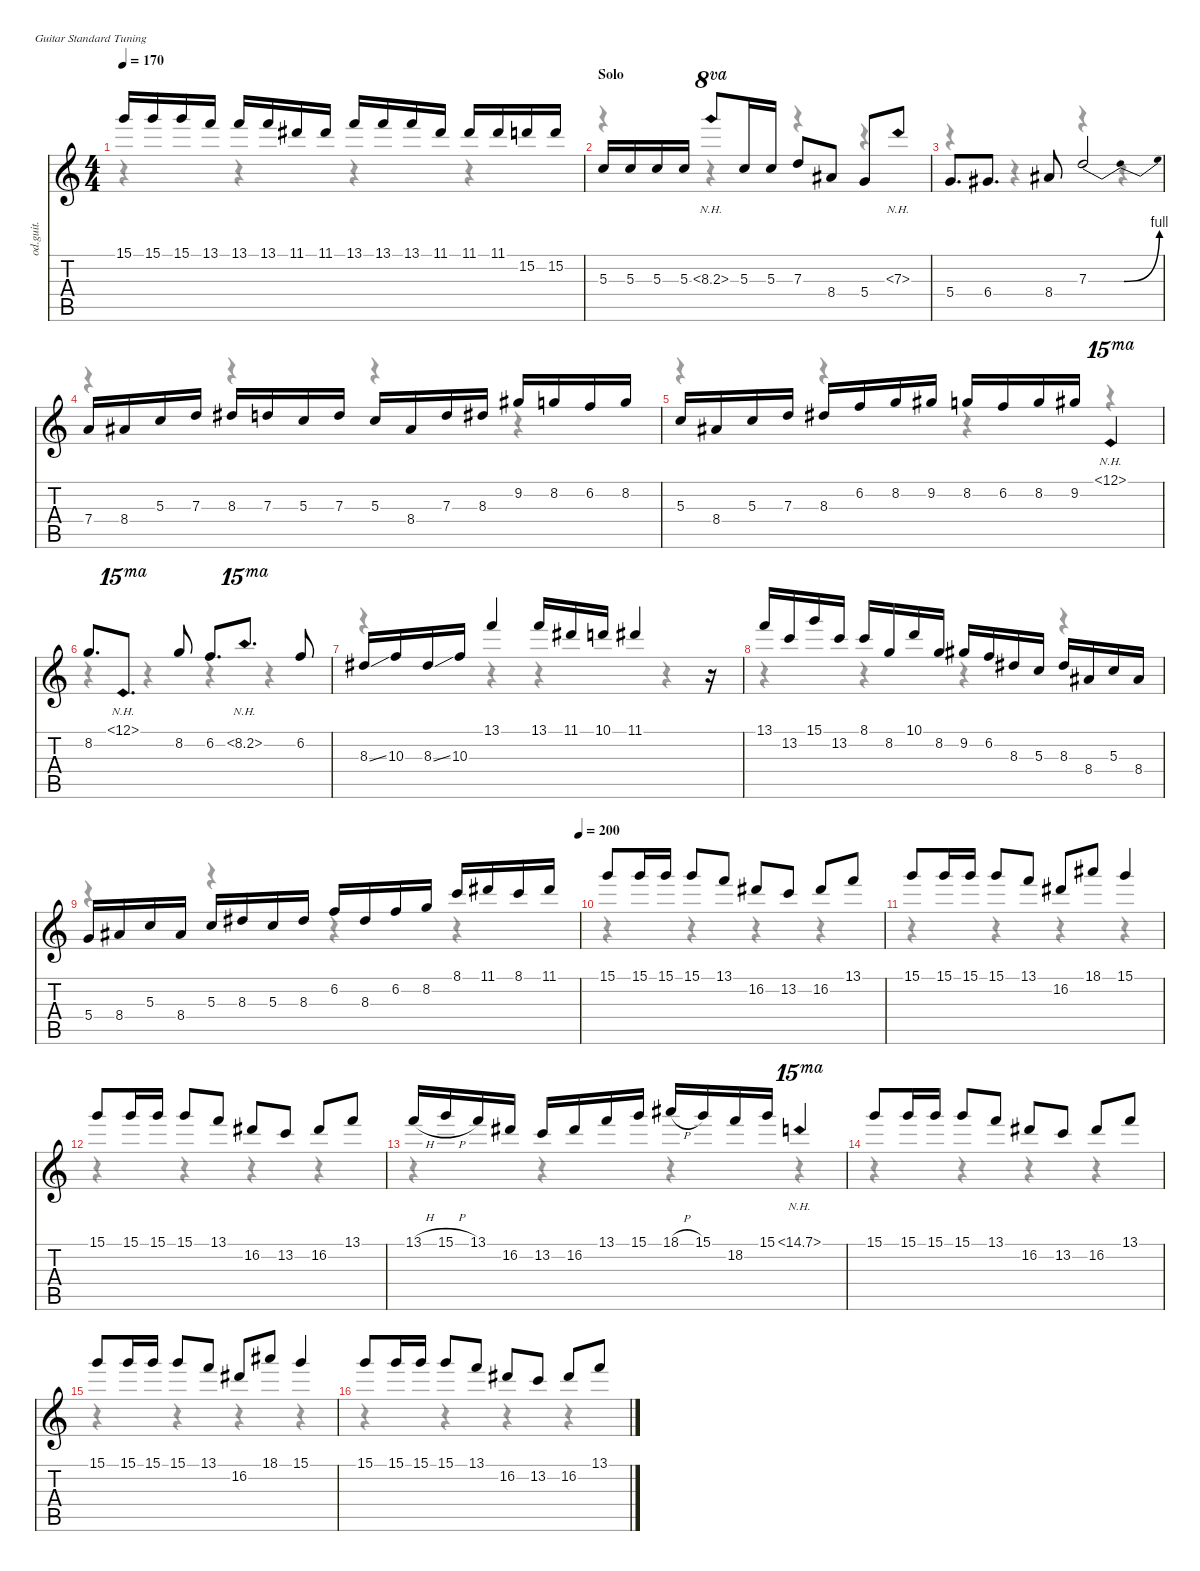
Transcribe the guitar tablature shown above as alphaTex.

\hideDynamics
\bracketExtendMode nobrackets
\otherSystemsTrackNameOrientation horizontal
\track ("Lead 1" "od.guit.") {instrument overdrivenguitar}
\staff {score tabs}
\tuning (E4 B3 G3 D3 A2 E2)
\voice
\ts (4 4)
\scale
1.09636
\tempo 170
\accidentals auto
\clef g2
\ottava regular
\simile none
\ks c
15.1.16{dy f beam Up} 15.1.16{beam Up} 15.1.16{beam Up} 13.1.16{beam Up} 13.1.16{beam Up} 13.1.16{beam Up} 11.1{acc #}.16{beam Up} 11.1{acc #}.16{beam Up} 13.1.16{beam Up} 13.1.16{beam Up} 13.1.16{beam Up} 11.1{acc #}.16{beam Up} 11.1{acc #}.16{beam Up} 11.1{acc #}.16{beam Up} 15.2.16{beam Up} 15.2.16{beam Up} |
\section ("" "Solo")
\scale
0.980728 5.3.16{beam Up} 5.3.16{beam Up} 5.3.16{beam Up} 5.3.16{beam Up} 8.3{nh acc #}.8{ot 8va beam Up} 5.3.16{beam Up} 5.3.16{beam Up} 7.3.8{beam Up} 8.4{acc #}.8{beam Up} 5.4.8{beam Up} 7.3{nh}.8{beam Up} |
\scale
0.980728 5.4.8{d beam Up} 6.4{acc #}.8{d beam Up} 8.4{acc #}.8{beam Up} 7.3{be (bendrelease 0 0 15 4 25.0000008 4 9.999999599999999 0)}.2{beam Up} |
\scale
0.980728 7.4.16{beam Up} 8.4{acc #}.16{beam Up} 5.3.16{beam Up} 7.3.16{beam Up} 8.3{acc #}.16{beam Up} 7.3.16{beam Up} 5.3.16{beam Up} 7.3.16{beam Up} 5.3.16{beam Up} 8.4{acc #}.16{beam Up} 7.3.16{beam Up} 8.3{acc #}.16{beam Up} 9.2{acc #}.16{beam Up} 8.2.16{beam Up} 6.2.16{beam Up} 8.2.16{beam Up} |
\scale
0.980728 5.3.16{beam Up} 8.4{acc #}.16{beam Up} 5.3.16{beam Up} 7.3.16{beam Up} 8.3{acc #}.16{beam Up} 6.2.16{beam Up} 8.2.16{beam Up} 9.2{acc #}.16{beam Up} 8.2.16{beam Up} 6.2.16{beam Up} 8.2.16{beam Up} 9.2{acc #}.16{beam Up} 6.1{nh acc #}.4{ot 15ma beam Up} |
\scale
0.980728 8.2.8{d beam Up} 6.1{nh acc #}.8{d ot 15ma beam Up} 8.2.8{beam Up} 6.2.8{d beam Up} 8.2{nh}.8{d ot 15ma beam Up} 6.2.8{beam Up} |
\scale
1.07419 8.3{ss acc #}.16{beam Up} 10.3.16{beam Up} 8.3{ss acc #}.16{beam Up} 10.3.16{beam Up} 13.1.4{beam Up} 13.1.16{beam Up} 11.1{acc #}.16{beam Up} 10.1.16{beam Up} 11.1{acc #}.4{beam Up} r.16{beam Up} |
\scale
0.985632 13.1.16{beam Up} 13.2.16{beam Up} 15.1.16{beam Up} 13.2.16{beam Up} 8.1.16{beam Up} 8.2.16{beam Up} 10.1.16{beam Up} 8.2.16{beam Up} 9.2{acc #}.16{beam Up} 6.2.16{beam Up} 8.3{acc #}.16{beam Up} 5.3.16{beam Up} 8.3{acc #}.16{beam Up} 8.4{acc #}.16{beam Up} 5.3.16{beam Up} 8.4{acc #}.16{beam Up} |
\scale
0.983278
\tempo (200 1)
5.4.16{beam Up} 8.4{acc #}.16{beam Up} 5.3.16{beam Up} 8.4{acc #}.16{beam Up} 5.3.16{beam Up} 8.3{acc #}.16{beam Up} 5.3.16{beam Up} 8.3{acc #}.16{beam Up} 6.2.16{beam Up} 8.3{acc #}.16{beam Up} 6.2.16{beam Up} 8.2.16{beam Up} 8.1.16{beam Up} 11.1{acc #}.16{beam Up} 8.1.16{beam Up} 11.1{acc #}.16{beam Up} |
\section ("" "")
\scale
0.985632 15.1.8{beam Up} 15.1.16{beam Up} 15.1.16{beam Up} 15.1.8{beam Up} 13.1.8{beam Up} 16.2{acc #}.8{beam Up} 13.2.8{beam Up} 16.2{acc #}.8{beam Up} 13.1.8{beam Up} |
\scale
0.985632 15.1.8{beam Up} 15.1.16{beam Up} 15.1.16{beam Up} 15.1.8{beam Up} 13.1.8{beam Up} 16.2{acc #}.8{beam Up} 18.1{acc #}.8{beam Up} 15.1.4{beam Up} |
\scale
0.985632 15.1.8{beam Up} 15.1.16{beam Up} 15.1.16{beam Up} 15.1.8{beam Up} 13.1.8{beam Up} 16.2{acc #}.8{beam Up} 13.2.8{beam Up} 16.2{acc #}.8{beam Up} 13.1.8{beam Up} |
\scale
1.08606 13.1{h}.16{beam Up} 15.1{h}.16{beam Up} 13.1.16{beam Up} 16.2{acc #}.16{beam Up} 13.2.16{beam Up} 16.2{acc #}.16{beam Up} 13.1.16{beam Up} 15.1.16{beam Up} 18.1{h acc #}.16{beam Up} 15.1.16{beam Up} 18.2.16{beam Up} 15.1.16{beam Up} 15.1{nh}.4{ot 15ma beam Up} |
\scale
0.982788 15.1.8{beam Up} 15.1.16{beam Up} 15.1.16{beam Up} 15.1.8{beam Up} 13.1.8{beam Up} 16.2{acc #}.8{beam Up} 13.2.8{beam Up} 16.2{acc #}.8{beam Up} 13.1.8{beam Up} |
\scale
0.982788 15.1.8{beam Up} 15.1.16{beam Up} 15.1.16{beam Up} 15.1.8{beam Up} 13.1.8{beam Up} 16.2{acc #}.8{beam Up} 18.1{acc #}.8{beam Up} 15.1.4{beam Up} |
\scale
0.982788 15.1.8{beam Up} 15.1.16{beam Up} 15.1.16{beam Up} 15.1.8{beam Up} 13.1.8{beam Up} 16.2{acc #}.8{beam Up} 13.2.8{beam Up} 16.2{acc #}.8{beam Up} 13.1.8{beam Up}
\voice
\clef g2
\ottava regular
\simile none
\ks c
r.4{dy mf beam Down} r.4{beam Down} r.4{beam Down} r.4{beam Down} |
r.4{beam Down} r.4{beam Down} r.4{beam Down} r.4{beam Down} |
r.4{beam Down} r.4{beam Down} r.4{beam Down} r.4{beam Down} |
r.4{beam Down} r.4{beam Down} r.4{beam Down} r.4{beam Down} |
r.4{beam Down} r.4{beam Down} r.4{beam Down} r.4{beam Down} |
r.4{beam Down} r.4{beam Down} r.4{beam Down} r.4{beam Down} |
r.4{beam Down} r.4{beam Down} r.4{beam Down} r.4{beam Down} |
r.4{beam Down} r.4{beam Down} r.4{beam Down} r.4{beam Down} |
r.4{beam Down} r.4{beam Down} r.4{beam Down} r.4{beam Down} |
r.4{beam Down} r.4{beam Down} r.4{beam Down} r.4{beam Down} |
r.4{beam Down} r.4{beam Down} r.4{beam Down} r.4{beam Down} |
r.4{beam Down} r.4{beam Down} r.4{beam Down} r.4{beam Down} |
r.4{beam Down} r.4{beam Down} r.4{beam Down} r.4{beam Down} |
r.4{beam Down} r.4{beam Down} r.4{beam Down} r.4{beam Down} |
r.4{beam Down} r.4{beam Down} r.4{beam Down} r.4{beam Down} |
r.4{beam Down} r.4{beam Down} r.4{beam Down} r.4{beam Down}
